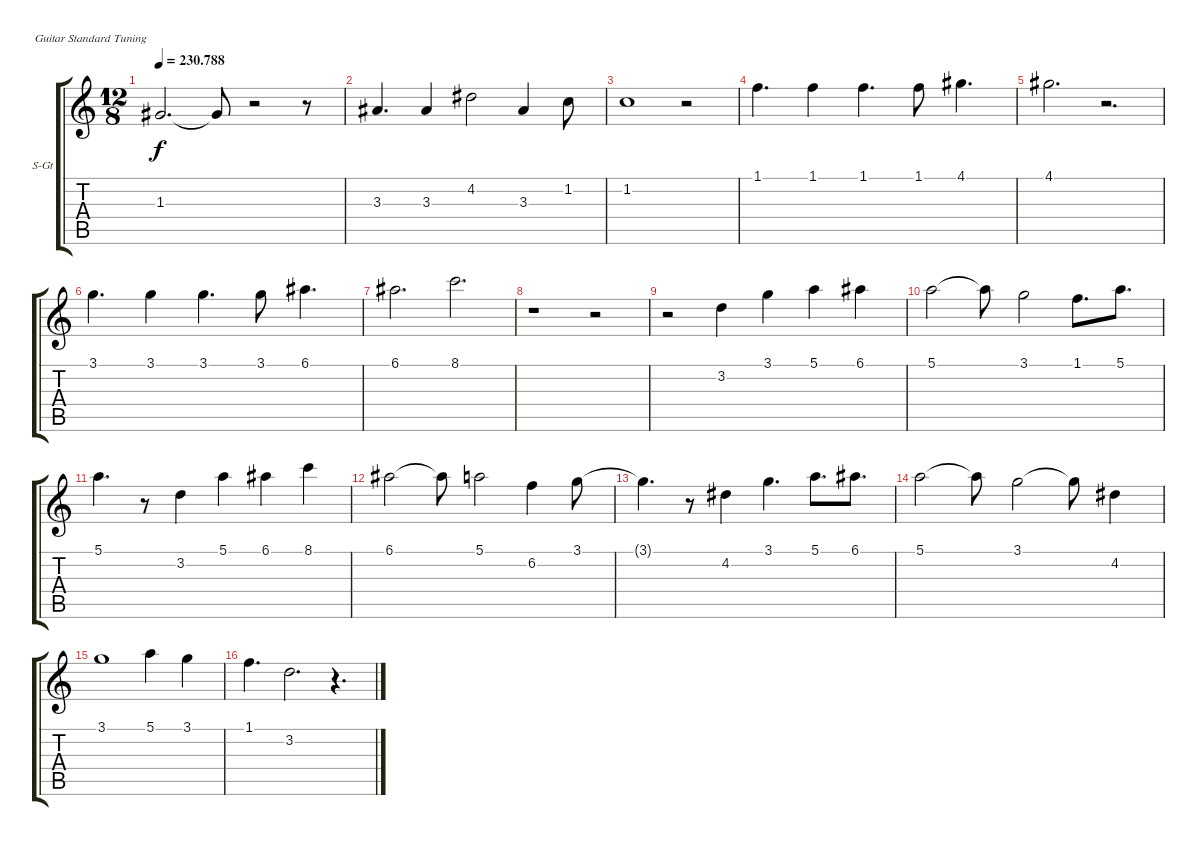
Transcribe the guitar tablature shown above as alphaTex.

\bracketExtendMode groupsimilarinstruments
\firstSystemTrackNameOrientation horizontal
\otherSystemsTrackNameOrientation horizontal
\track ("Вокал" "S-Gt") {instrument lead6voice}
\staff {score tabs}
\tuning (E4 B3 G3 D3 A2 E2)
\displaytranspose 12
\ts (12 8)
\tempo
230.788
\accidentals auto
\clef g2
\ottava regular
\simile none
\ks c
1.3{t}.2{d dy f} 1.3{t}.8 r.2 r.8 |
3.3.4{d} 3.3.4 4.2.2 3.3.4 1.2.8 |
1.2.1 r.2 |
1.1.4{d} 1.1.4 1.1.4{d} 1.1.8 4.1.4{d} |
4.1.2{d} r.2{d} |
3.1.4{d} 3.1.4 3.1.4{d} 3.1.8 6.1.4{d} |
6.1.2{d} 8.1.2{d} |
r.1 r.2 |
r.2 3.2.4 3.1.4 5.1.4 6.1.4 |
5.1.2 5.1{t}.8 3.1.2 1.1.8{d} 5.1.8{d} |
5.1.4{d} r.8 3.2.4 5.1.4 6.1.4 8.1.4 |
6.1.2 6.1{t}.8 5.1.2 6.2.4 3.1.8 |
3.1{t}.4{d} r.8 4.2.4 3.1.4{d} 5.1.8{d} 6.1.8{d} |
5.1.2 5.1{t}.8 3.1.2 3.1{t}.8 4.2.4 |
3.1.1 5.1.4 3.1.4 |
1.1.4{d} 3.2.2{d} r.4{d}
